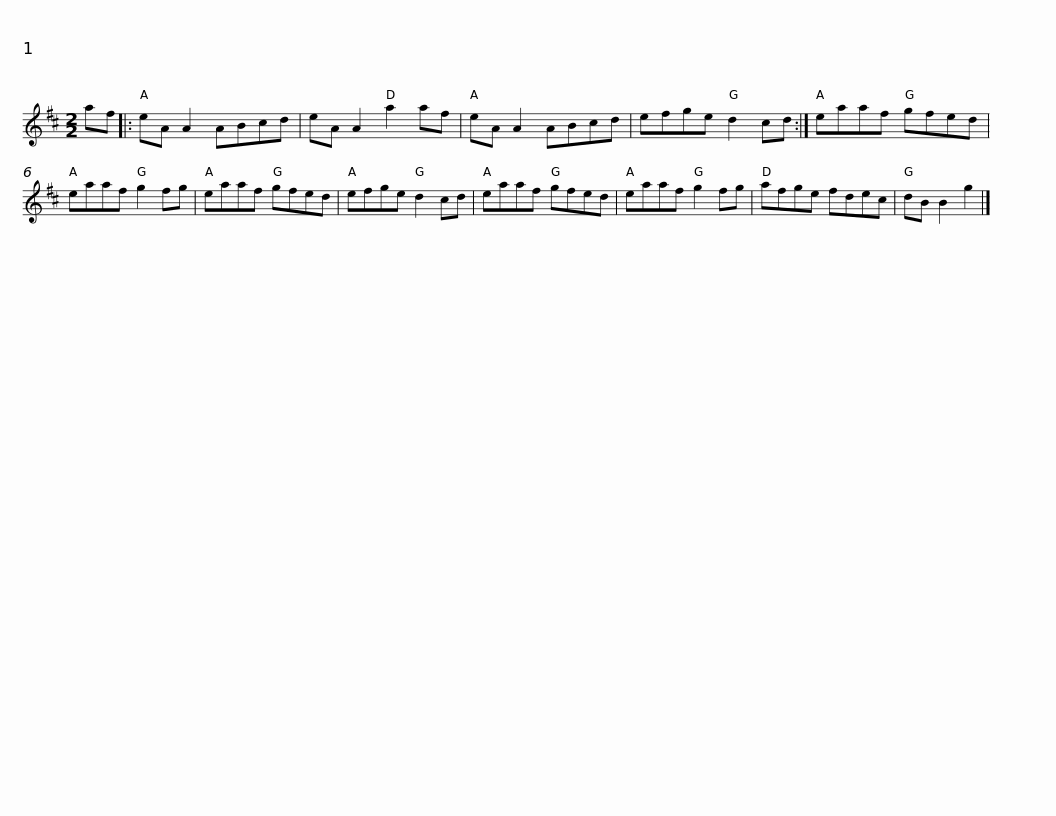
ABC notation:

X:1
L:1/8
M:2/2
I:linebreak $
K:D
V:1 treble
V:1
 af |: eA A2 ABcd | eA A2 a2 af | eA A2 ABcd | efge d2 cd :| %5
 eaaf gfed |$ eaaf g2 fg | eaaf gfed | efge d2 cd | eaaf gfed | %10
 eaaf g2 fg |$ afge fdec | dB B2 g2 |] %13
